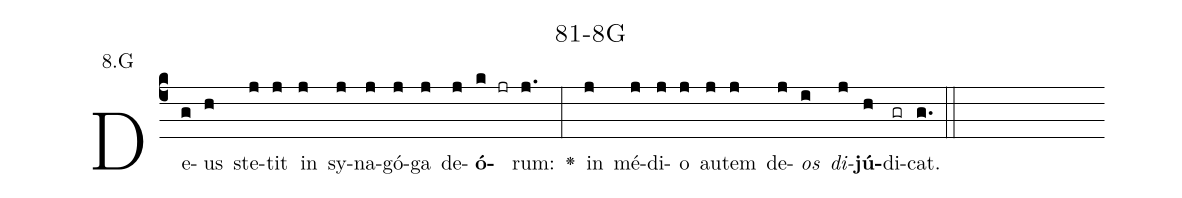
name: 81-8G;
annotation: 8.G;
%%
(c4)De(g)us(h) ste(j)tit(j) in(j) sy(j)na(j)gó(j)ga(j) de(j)<b>ó</b>(k jr)rum:(j.) <v>\greheightstar</v>(:) in(j) mé(j)di(j)o(j) au(j)tem(j) de(j)<i>os</i>(i) <i>di</i>(j)<b>jú</b>(h)di(gr)cat.(g.) (::)


%E(j) u(j) o(i) u(j) a(h) e.(g.) (::)
